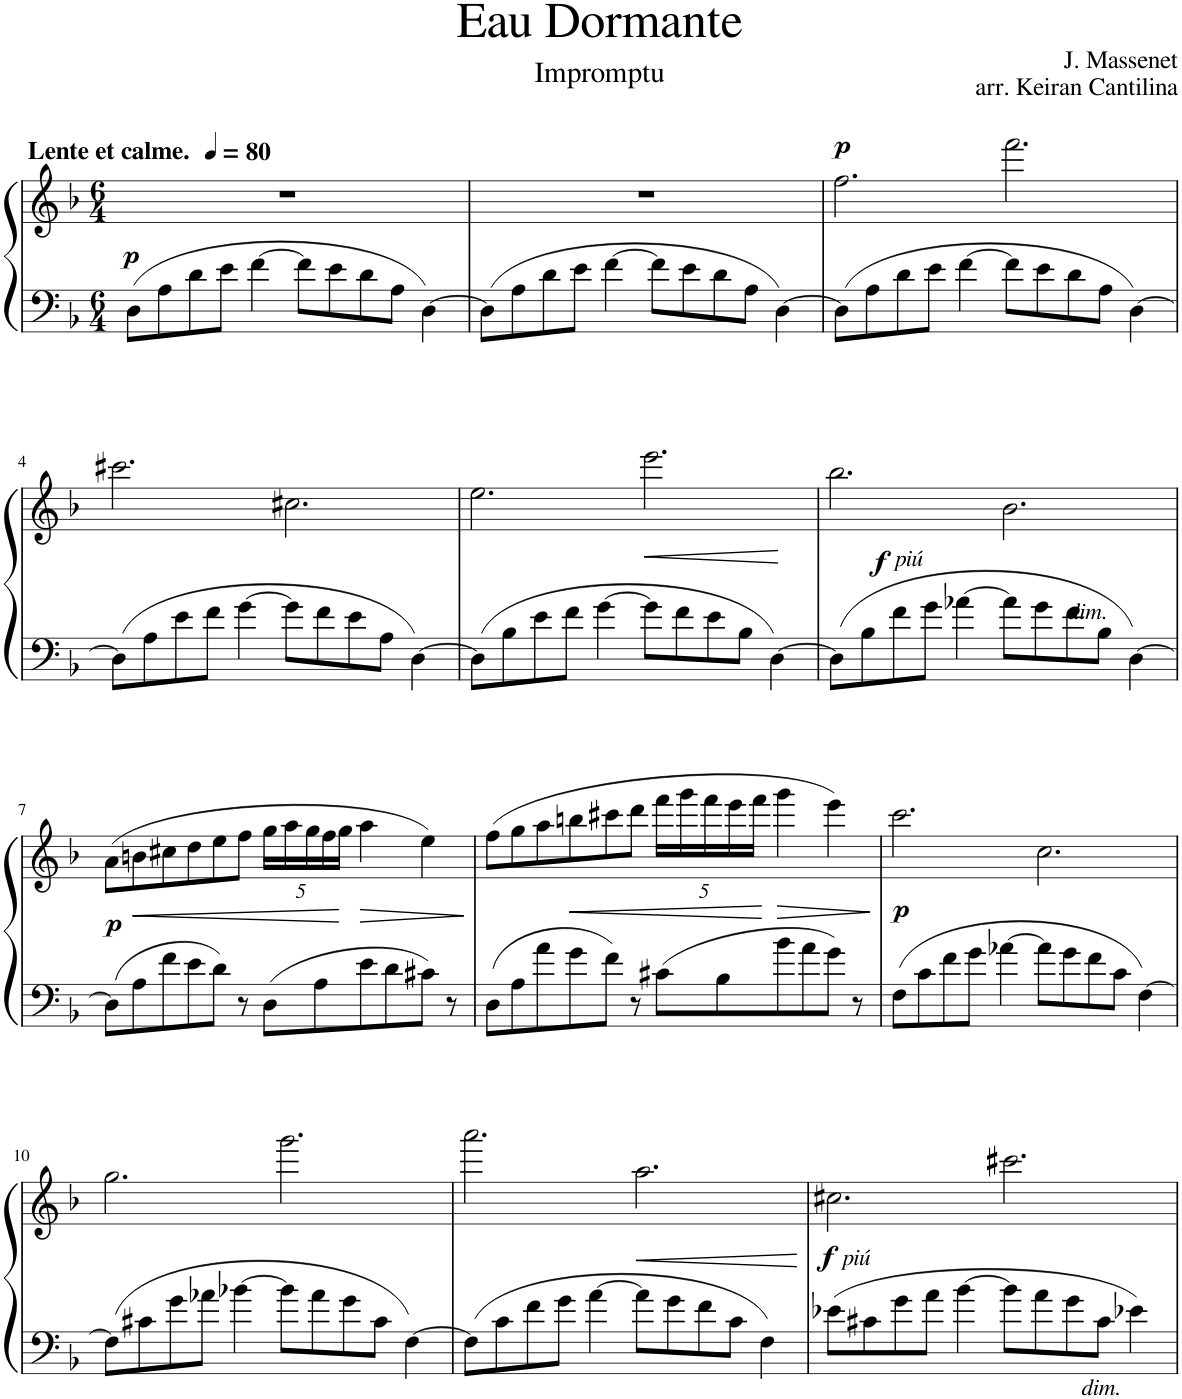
**kern	**kern	**dynam
*part1	*part1	*part1
*staff2	*staff1	*staff1/2
*I"Piano	*	*
*I'Pno.	*	*
*clefF4	*clefG2	*
*k[b-]	*k[b-]	*
*M6/4	*M6/4	*
*MM80	*MM80	*
=1	=1	=1
!	!LO:TX:a:B:t=Lente et calme.	!
!	!	!LO:DY:a=2
8D\L	1.r	p
8A\	.	.
8d\	.	.
8e\J	.	.
[4f\	.	.
8f\L]	.	.
8e\	.	.
8d\	.	.
8A\J	.	.
[4D\	.	.
=2	=2	=2
8D\L]	1.r	.
8A\	.	.
8d\	.	.
8e\J	.	.
[4f\	.	.
8f\L]	.	.
8e\	.	.
8d\	.	.
8A\J	.	.
[4D\	.	.
=3	=3	=3
!	!	!LO:DY:a
8D\L]	2.ff\	p
8A\	.	.
8d\	.	.
8e\J	.	.
[4f\	.	.
8f\L]	2.fff\	.
8e\	.	.
8d\	.	.
8A\J	.	.
[4D\	.	.
!!LO:LB:g=z
=4	=4	=4
8D\L]	2.ccc#X\	.
8A\	.	.
8e\	.	.
8f\J	.	.
[4g\	.	.
8g\L]	2.cc#X\	.
8f\	.	.
8e\	.	.
8A\J	.	.
[4D\	.	.
=5	=5	=5
8D\L]	2.ee\	.
8B-\	.	.
8e\	.	.
8f\J	.	.
[4g\	.	.
!	!	!LO:HP:b
8g\L]	2.eee\	<
8f\	.	.
8e\	.	.
8B-\J	.	.
[4D\	.	.
=6	=6	=6
!	!LO:TX:b:i:t=piú	!
!	!	!LO:DY:b
8D\L]	2.bb-\	f
8B-\	.	.
8f\	.	.
8g\J	.	.
[4a-X\	.	.
8a-\L]	2.b-\	[
8g\	.	.
!LO:TX:b:i:t=dim.	!	!
8f\	.	.
8B-\J	.	.
[4D\	.	.
!!LO:LB:g=z
=7	=7	=7
!	!	!LO:DY:b
8D\L]	(8a\L	p
!	!	!LO:HP:b
8A\	8bn\	<
8f\	8cc#X\	.
8e\	8dd\	.
8d\J	8ee\	.
8r	8ff\J	.
*	*Xbrackettup	*
8D\L	20gg\LL	.
.	20aa\	.
.	20gg\	.
8A\	.	.
.	20ff\	.
.	20gg\JJ	.
!	!	!LO:HP:n=1:b
8e\	4aa\	[ >
8d\	.	.
8c#X\J	4ee\)	.
8r	.	.
.	.	]
=8	=8	=8
8D\L	(8ff\L	.
8A\	8gg\	.
8a\	8aa\	.
!	!	!LO:HP:b
8g\	8bbn\	<
8f\J	8ccc#X\	.
8r	8ddd\J	.
8c#X\L	20fff\LL	.
.	20ggg\	.
.	20fff\	.
8B-\	.	.
.	20eee\	.
.	20fff\JJ	.
!	!	!LO:HP:n=1:b
8b-\	4ggg\	[ >
8a\	.	.
8g\J	4eee\)	.
8r	.	.
.	.	]
=9	=9	=9
!	!	!LO:DY:b
8F\L	2.ccc\	p
8c\	.	.
8f\	.	.
8g\J	.	.
[4a-X\	.	.
8a-\L]	2.cc\	.
8g\	.	.
8f\	.	.
8c\J	.	.
[4F\	.	.
!!LO:LB:g=z
=10	=10	=10
8F\L]	2.gg\	.
8c#X\	.	.
8g\	.	.
8a-X\J	.	.
[4b-X\	.	.
8b-\L]	2.ggg\	.
8a-\	.	.
8g\	.	.
8c#\J	.	.
[4F\	.	.
=11	=11	=11
8F\L]	2.aaa\	.
8c\	.	.
8f\	.	.
8g\J	.	.
[4a\	.	.
!	!	!LO:HP:b
8a\L]	2.aa\	<
8g\	.	.
8f\	.	.
8c\J	.	.
4F\	.	.
.	.	[
=12	=12	=12
!	!LO:TX:b:i:t=piú	!
!	!	!LO:DY:b
8e-X\L	2.cc#X\	f
8c#X\	.	.
8g\	.	.
8a\J	.	.
[4b-\	.	.
8b-\L]	2.ccc#X\	.
8a\	.	.
!LO:TX:b:i:t=dim.	!	!
8g\	.	.
8c#\J	.	.
4e-X\	.	.
=	=	=
*-	*-	*-
